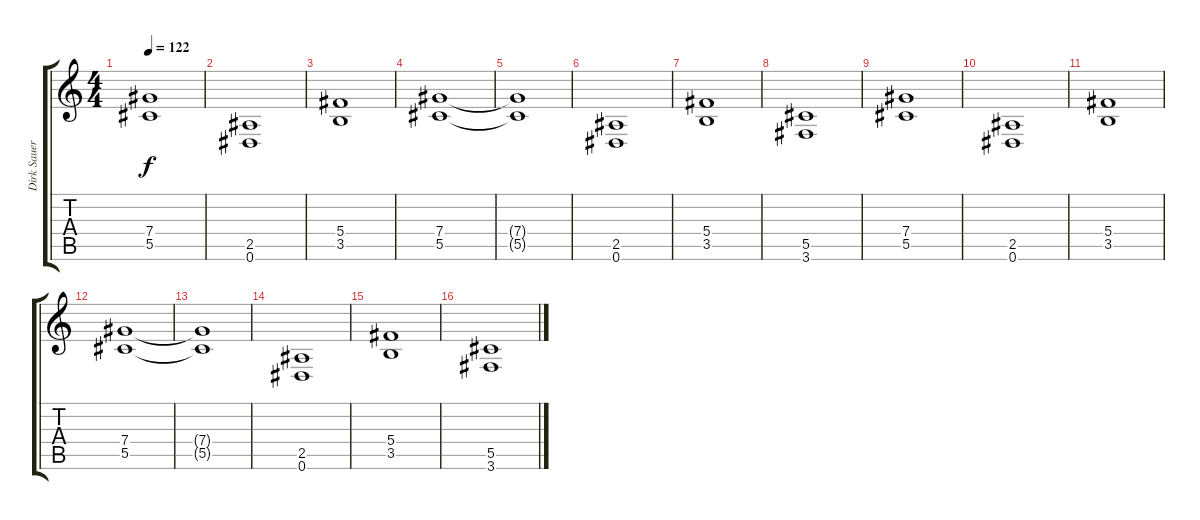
\track ("Dirk Sauer" "Dirk Sauer") {instrument distortionguitar}
\staff {score tabs}
\tuning (Eb4 Bb3 Gb3 Db3 Ab2 Eb2) {hide}
\ts (4 4)
\tempo 122
\clef g2
\ks c
(7.4 5.5).1{dy f} |
(2.5 0.6).1 |
(5.4 3.5).1 |
(7.4 5.5).1 |
(7.4{t} 5.5{t}).1 |
(2.5 0.6).1 |
(5.4 3.5).1 |
(5.5 3.6).1 |
(7.4 5.5).1 |
(2.5 0.6).1 |
(5.4 3.5).1 |
(7.4 5.5).1 |
(7.4{t} 5.5{t}).1 |
(2.5 0.6).1 |
(5.4 3.5).1 |
(5.5 3.6).1
